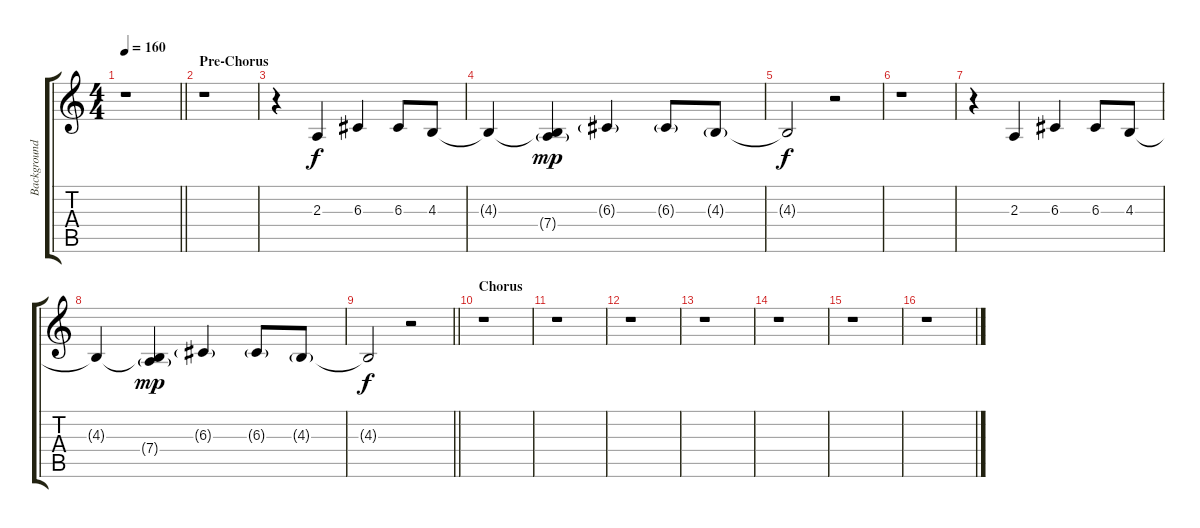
\track ("Background voices" "Background") {instrument flute}
\staff {score tabs}
\tuning (E4 B3 G3 D3 A2 E2) {hide}
\ts (4 4)
\tempo 160
\clef g2
\barLineRight lightlight
\ks c
r.1{dy f} |
\section ("" "Pre-Chorus")
r.1 |
r.4 2.3.4 6.3.4 6.3.8 4.3.8 |
4.3{t}.4 (4.3{t} 7.4{g}).4{dy mp} 6.3{g}.4 6.3{g}.8 4.3{g}.8 |
4.3{t}.2{dy f} r.2 |
r.1 |
r.4 2.3.4 6.3.4 6.3.8 4.3.8 |
4.3{t}.4 (4.3{t} 7.4{g}).4{dy mp} 6.3{g}.4 6.3{g}.8 4.3{g}.8 |
\barLineRight lightlight
4.3{t}.2{dy f} r.2 |
\section ("" "Chorus")
r.1 |
r.1 |
r.1 |
r.1 |
r.1 |
r.1 |
r.1
